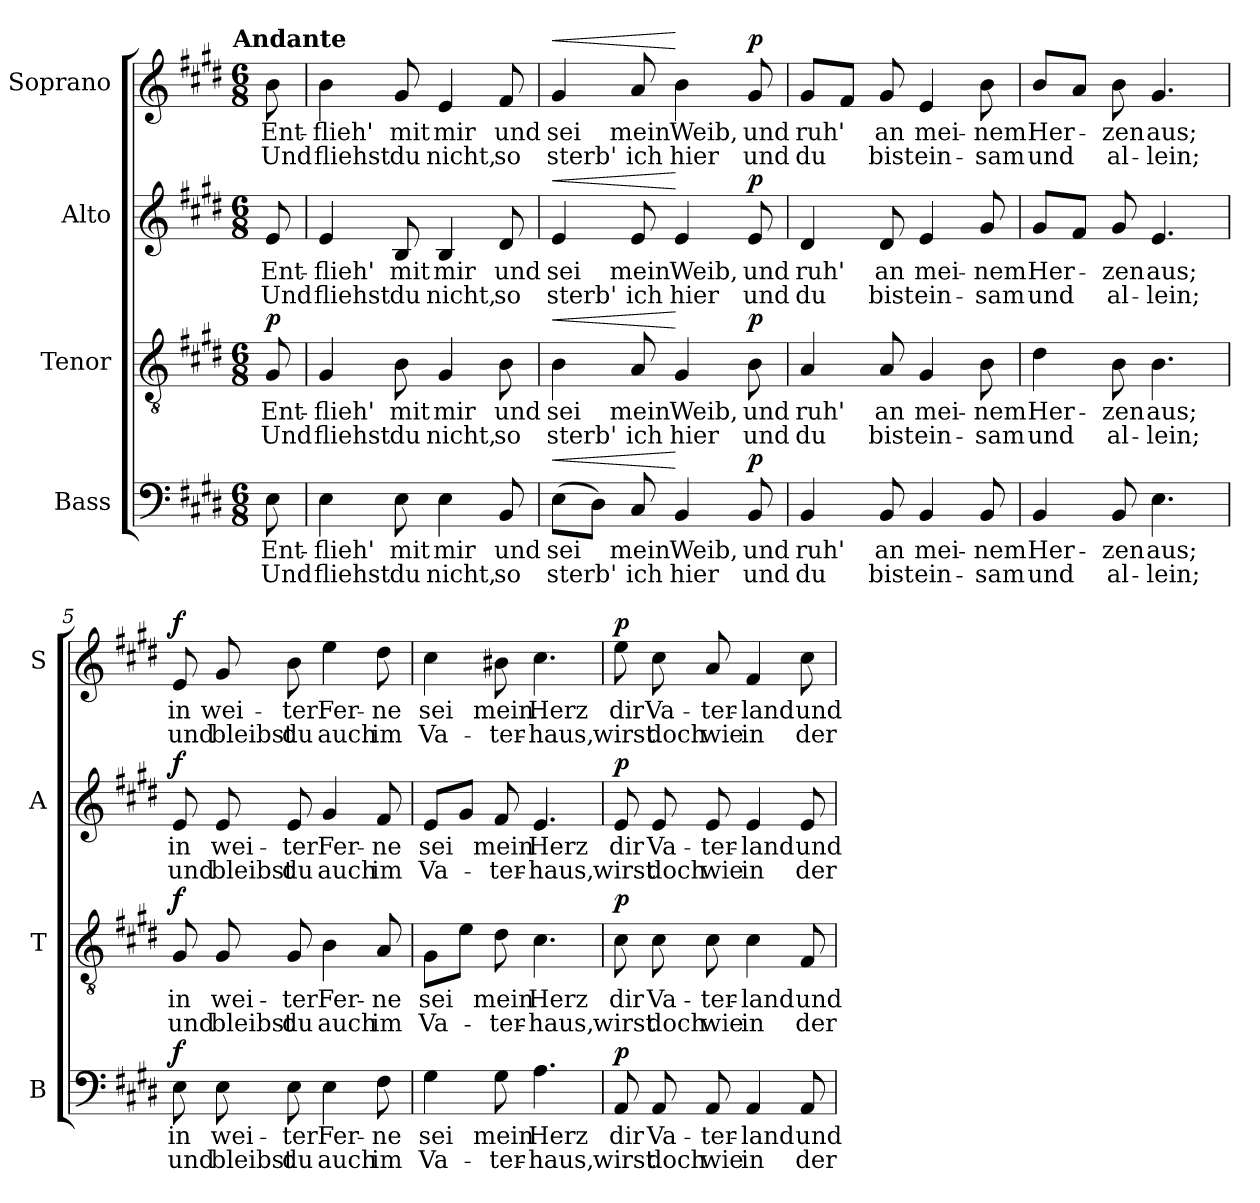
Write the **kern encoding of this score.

**kern	**text	**text	**dynam	**kern	**text	**text	**dynam	**kern	**text	**text	**dynam	**kern	**text	**text	**dynam
*part4	*part4	*part4	*part4	*part3	*part3	*part3	*part3	*part2	*part2	*part2	*part2	*part1	*part1	*part1	*part1
*staff4	*staff4	*staff4	*staff4	*staff3	*staff3	*staff3	*staff3	*staff2	*staff2	*staff2	*staff2	*staff1	*staff1	*staff1	*staff1
*I"Bass	*	*	*	*I"Tenor	*	*	*	*I"Alto	*	*	*	*I"Soprano	*	*	*
*I'B	*	*	*	*I'T	*	*	*	*I'A	*	*	*	*I'S	*	*	*
*clefF4	*	*	*	*clefGv2	*	*	*	*clefG2	*	*	*	*clefG2	*	*	*
*k[f#c#g#d#]	*	*	*	*k[f#c#g#d#]	*	*	*	*k[f#c#g#d#]	*	*	*	*k[f#c#g#d#]	*	*	*
*E:	*	*	*	*E:	*	*	*	*E:	*	*	*	*E:	*	*	*
!!LO:TX:omd:t=Andante
*M6/8	*	*	*	*M6/8	*	*	*	*M6/8	*	*	*	*M6/8	*	*	*
*MM72	*	*	*	*MM72	*	*	*	*MM72	*	*	*	*MM72	*	*	*
=	=	=	=	=	=	=	=	=	=	=	=	=	=	=	=
!	!	!	!	!	!	!	!LO:DY:a	!	!	!	!	!	!	!	!
8E	Ent-	Und	.	8G#	Ent-	Und	p	8e	Ent-	Und	.	8b	Ent-	Und	.
=1	=1	=1	=1	=1	=1	=1	=1	=1	=1	=1	=1	=1	=1	=1	=1
4E	-flieh'	fliehst	.	4G#	-flieh'	fliehst	.	4e	-flieh'	fliehst	.	4b	-flieh'	fliehst	.
8E	mit	du	.	8B	mit	du	.	8B	mit	du	.	8g#	mit	du	.
4E	mir	nicht,	.	4G#	mir	nicht,	.	4B	mir	nicht,	.	4e	mir	nicht,	.
8BB	und	so	.	8B	und	so	.	8d#	und	so	.	8f#	und	so	.
=2	=2	=2	=2	=2	=2	=2	=2	=2	=2	=2	=2	=2	=2	=2	=2
!	!	!	!LO:HP:a	!	!	!	!LO:HP:a	!	!	!	!LO:HP:a	!	!	!	!LO:HP:a
(8EL	sei	sterb'	<	4B	sei	sterb'	<	4e	sei	sterb'	<	4g#	sei	sterb'	<
8D#J)	.	.	.	.	.	.	.	.	.	.	.	.	.	.	.
8C#	mein	ich	.	8A	mein	ich	.	8e	mein	ich	.	8a	mein	ich	.
4BB	Weib,	hier	[	4G#	Weib,	hier	[	4e	Weib,	hier	[	4b	Weib,	hier	[
!	!	!	!LO:DY:a	!	!	!	!LO:DY:a	!	!	!	!LO:DY:a	!	!	!	!LO:DY:a
8BB	und	und	p	8B	und	und	p	8e	und	und	p	8g#	und	und	p
=3	=3	=3	=3	=3	=3	=3	=3	=3	=3	=3	=3	=3	=3	=3	=3
4BB	ruh'	du	.	4A	ruh'	du	.	4d#	ruh'	du	.	8g#L	ruh'	du	.
.	.	.	.	.	.	.	.	.	.	.	.	8f#J	.	.	.
8BB	an	bist	.	8A	an	bist	.	8d#	an	bist	.	8g#	an	bist	.
4BB	mei-	ein-	.	4G#	mei-	ein-	.	4e	mei-	ein-	.	4e	mei-	ein-	.
8BB	-nem	-sam	.	8B	-nem	-sam	.	8g#	-nem	-sam	.	8b	-nem	-sam	.
=4	=4	=4	=4	=4	=4	=4	=4	=4	=4	=4	=4	=4	=4	=4	=4
4BB	Her-	und	.	4d#	Her-	und	.	8g#L	Her-	und	.	8bL	Her-	und	.
.	.	.	.	.	.	.	.	8f#J	.	.	.	8aJ	.	.	.
8BB	-zen	al-	.	8B	-zen	al-	.	8g#	-zen	al-	.	8b	-zen	al-	.
4.E	aus;	-lein;	.	4.B	aus;	-lein;	.	4.e	aus;	-lein;	.	4.g#	aus;	-lein;	.
=5	=5	=5	=5	=5	=5	=5	=5	=5	=5	=5	=5	=5	=5	=5	=5
!	!	!	!LO:DY:a	!	!	!	!LO:DY:a	!	!	!	!LO:DY:a	!	!	!	!LO:DY:a
8E	in	und	f	8G#	in	und	f	8e	in	und	f	8e	in	und	f
8E	wei-	bleibst	.	8G#	wei-	bleibst	.	8e	wei-	bleibst	.	8g#	wei-	bleibst	.
8E	-ter	du	.	8G#	-ter	du	.	8e	-ter	du	.	8b	-ter	du	.
4E	Fer-	auch	.	4B	Fer-	auch	.	4g#	Fer-	auch	.	4ee	Fer-	auch	.
8F#	-ne	im	.	8A	-ne	im	.	8f#	-ne	im	.	8dd#	-ne	im	.
=6	=6	=6	=6	=6	=6	=6	=6	=6	=6	=6	=6	=6	=6	=6	=6
4G#	sei	Va-	.	8G#L	sei	Va-	.	8eL	sei	Va-	.	4cc#	sei	Va-	.
.	.	.	.	8eJ	.	.	.	8g#J	.	.	.	.	.	.	.
8G#	mein	-ter-	.	8d#	mein	-ter-	.	8f#	mein	-ter-	.	8b#X	mein	-ter-	.
4.A	Herz	-haus,	.	4.c#	Herz	-haus,	.	4.e	Herz	-haus,	.	4.cc#	Herz	-haus,	.
=7	=7	=7	=7	=7	=7	=7	=7	=7	=7	=7	=7	=7	=7	=7	=7
!	!	!	!LO:DY:a	!	!	!	!LO:DY:a	!	!	!	!LO:DY:a	!	!	!	!LO:DY:a
8AA	dir	wirst	p	8c#	dir	wirst	p	8e	dir	wirst	p	8ee	dir	wirst	p
8AA	Va-	doch	.	8c#	Va-	doch	.	8e	Va-	doch	.	8cc#	Va-	doch	.
8AA	-ter-	wie	.	8c#	-ter-	wie	.	8e	-ter-	wie	.	8a	-ter-	wie	.
4AA	-land	in	.	4c#	-land	in	.	4e	-land	in	.	4f#	-land	in	.
8AA	und	der	.	8F#	und	der	.	8e	und	der	.	8cc#	und	der	.
=	=	=	=	=	=	=	=	=	=	=	=	=	=	=	=
*-	*-	*-	*-	*-	*-	*-	*-	*-	*-	*-	*-	*-	*-	*-	*-
